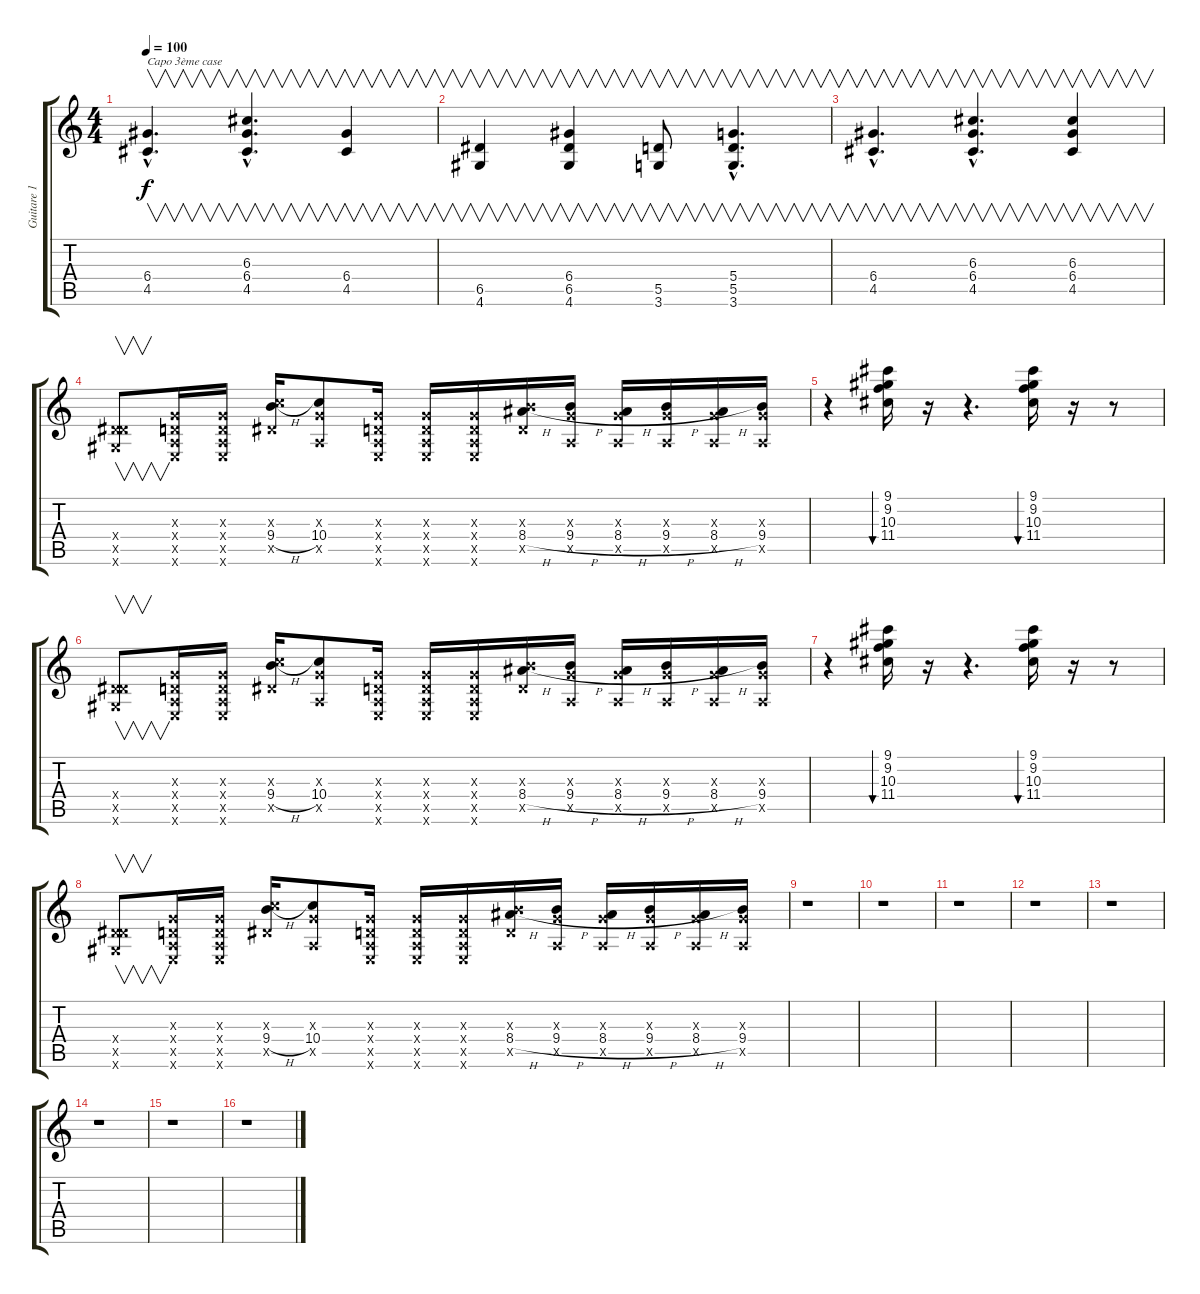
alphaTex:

\track ("Guitare 1" "Guitare 1") {instrument electricguitarclean}
\staff {score tabs}
\tuning (E4 B3 G3 D3 A2 E2) {hide}
\ts (4 4)
\tempo 100
\clef g2
\ks c
(6.4{hac} 4.5{hac}).4{v d txt "Capo 3ème case" dy f instrument electricguitarclean} (6.3{hac} 6.4{hac} 4.5{hac}).4{v d} (6.4 4.5).4{v} |
(6.5 4.6).4{v} (6.4 6.5 4.6).4{v} (5.5 3.6).8{v} (5.4{hac} 5.5{hac} 3.6{hac}).4{v d} |
(6.4{hac} 4.5{hac}).4{v d} (6.3{hac} 6.4{hac} 4.5{hac}).4{v d} (6.3 6.4 4.5).4{v} |
(0.4{x} 6.5{x} 4.6{x}).8{v} (0.3{x} 0.4{x} 0.5{x} 0.6{x}).16 (0.3{x} 0.4{x} 0.5{x} 0.6{x}).16 (5.3{x} 9.4{h} 6.5{x}).16 (0.3{x} 10.4 0.5{x}).8 (0.3{x} 0.4{x} 0.5{x} 0.6{x}).16 (0.3{x} 0.4{x} 0.5{x} 0.6{x}).16 (0.3{x} 0.4{x} 0.5{x} 0.6{x}).16 (4.3{x} 8.4{h} 5.5{x}).16 (0.3{x} 9.4{h} 0.5{x}).16 (0.3{x} 8.4{h} 0.5{x}).16 (0.3{x} 9.4{h} 0.5{x}).16 (0.3{x} 8.4{h} 0.5{x}).16 (0.3{x} 9.4 0.5{x}).16 |
r.4 (9.1 9.2 10.3 11.4).16{bu 120} r.16 r.4{d} (9.1 9.2 10.3 11.4).16{bu 120} r.16 r.8 |
(0.4{x} 6.5{x} 4.6{x}).8{v} (0.3{x} 0.4{x} 0.5{x} 0.6{x}).16 (0.3{x} 0.4{x} 0.5{x} 0.6{x}).16 (5.3{x} 9.4{h} 6.5{x}).16 (0.3{x} 10.4 0.5{x}).8 (0.3{x} 0.4{x} 0.5{x} 0.6{x}).16 (0.3{x} 0.4{x} 0.5{x} 0.6{x}).16 (0.3{x} 0.4{x} 0.5{x} 0.6{x}).16 (4.3{x} 8.4{h} 5.5{x}).16 (0.3{x} 9.4{h} 0.5{x}).16 (0.3{x} 8.4{h} 0.5{x}).16 (0.3{x} 9.4{h} 0.5{x}).16 (0.3{x} 8.4{h} 0.5{x}).16 (0.3{x} 9.4 0.5{x}).16 |
r.4 (9.1 9.2 10.3 11.4).16{bu 120} r.16 r.4{d} (9.1 9.2 10.3 11.4).16{bu 120} r.16 r.8 |
(0.4{x} 6.5{x} 4.6{x}).8{v} (0.3{x} 0.4{x} 0.5{x} 0.6{x}).16 (0.3{x} 0.4{x} 0.5{x} 0.6{x}).16 (5.3{x} 9.4{h} 6.5{x}).16 (0.3{x} 10.4 0.5{x}).8 (0.3{x} 0.4{x} 0.5{x} 0.6{x}).16 (0.3{x} 0.4{x} 0.5{x} 0.6{x}).16 (0.3{x} 0.4{x} 0.5{x} 0.6{x}).16 (4.3{x} 8.4{h} 5.5{x}).16 (0.3{x} 9.4{h} 0.5{x}).16 (0.3{x} 8.4{h} 0.5{x}).16 (0.3{x} 9.4{h} 0.5{x}).16 (0.3{x} 8.4{h} 0.5{x}).16 (0.3{x} 9.4 0.5{x}).16 |
r.1 |
r.1 |
r.1 |
r.1 |
r.1 |
r.1 |
r.1 |
r.1
